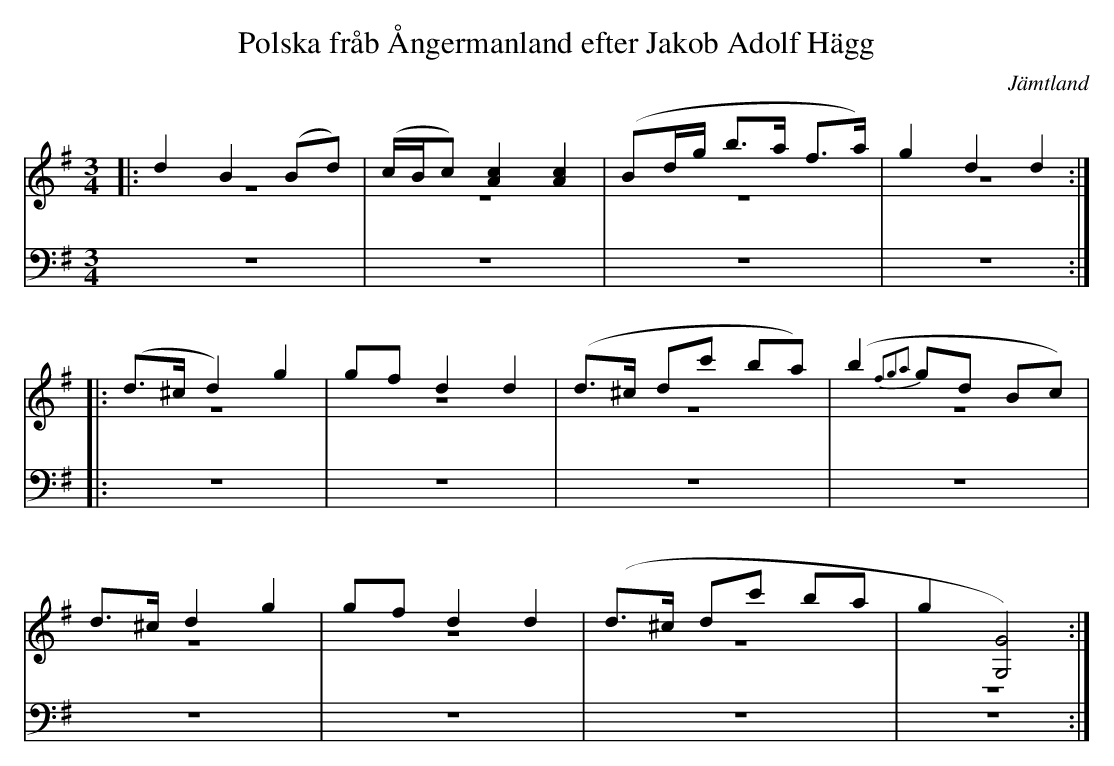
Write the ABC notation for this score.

X:1
T: Polska fråb Ångermanland efter Jakob Adolf Hägg
O: Jämtland
M: 3/4
L: 1/8
K: G
V:1
V:2 merge
V:3
V:4 merge
V:1
|:d2 B2 (Bd)|(c/B/c) [A2c2] [A2c2]|(Bd/g/ b>a f>a)|g2 d2 d2:|
|:(d>^c d2) g2|gf d2 d2|(d>^c dc' ba)|(b2 {f2g2a2}gd Bc)|
d>^c d2 g2|gf d2 d2|(d>^c dc' ba|g2 [G4G,4]):|
V:2
z6|z6|z6|z6:|
|:z6|z6|z6|z6|
z6|z6|z6|z6:|
V:3 clef=bass
z6|z6|z6|z6:|
|:z6|z6|z6|z6|
z6|z6|z6|z6:|
V:4 clef=bass
z6|z6|z6|z6:|
|:z6|z6|z6|z6|
z6|z6|z6|z6:|
